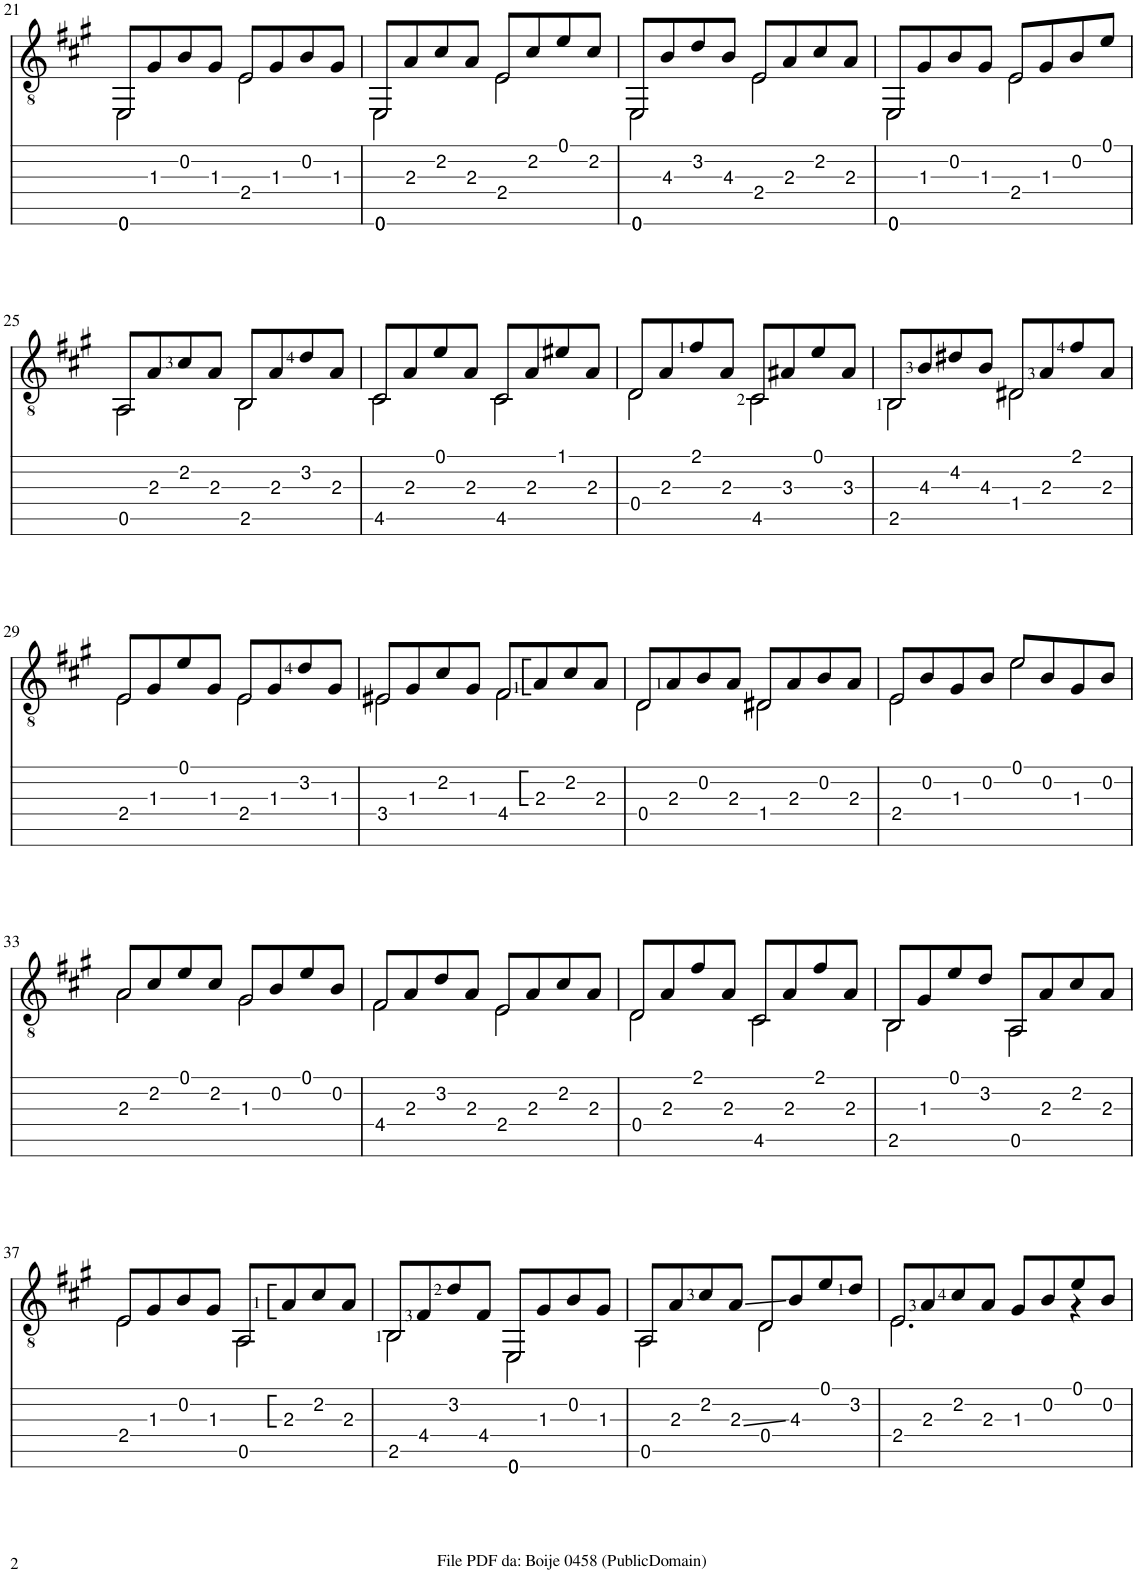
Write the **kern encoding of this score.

**kern	**kern
*part1	*part1
*staff2	*staff1
*I"Guitar	*
*I'Guit.	*
!!LO:PB:g=z
*	*clefGv2
*k[f#c#g#]	*k[f#c#g#]
*M2/2	*M2/2
*met(c|)	*met(c|)
=21	=21
*^	*
!	!	!LO:N:head=open
*	*	*^
8EEL	2EE	8EE/L	2EE\
8G#	.	8G#/	.
8B	.	8B/	.
8G#J	.	8G#/J	.
!	!	!LO:N:head=open	!
8EL	2E	8E/L	2E\
8G#	.	8G#/	.
8B	.	8B/	.
8G#J	.	8G#/J	.
=22	=22	=22	=22
!	!	!LO:N:head=open	!
8EEL	2EE	8EE/L	2EE\
8A	.	8A/	.
8c#	.	8c#/	.
8AJ	.	8A/J	.
!	!	!LO:N:head=open	!
8EL	2E	8E/L	2E\
8c#	.	8c#/	.
8e	.	8e/	.
8c#J	.	8c#/J	.
=23	=23	=23	=23
!	!	!LO:N:head=open	!
8EEL	2EE	8EE/L	2EE\
8B	.	8B/	.
8d	.	8d/	.
8BJ	.	8B/J	.
!	!	!LO:N:head=open	!
8EL	2E	8E/L	2E\
8A	.	8A/	.
8c#	.	8c#/	.
8AJ	.	8A/J	.
=24	=24	=24	=24
!	!	!LO:N:head=open	!
8EEL	2EE	8EE/L	2EE\
8G#	.	8G#/	.
8B	.	8B/	.
8G#J	.	8G#/J	.
!	!	!LO:N:head=open	!
8EL	2E	8E/L	2E\
8G#	.	8G#/	.
8B	.	8B/	.
8eJ	.	8e/J	.
!!LO:LB:g=z	!!
=25	=25	=25	=25
!	!	!LO:N:head=open	!
8AAL	2AA	8AA/L	2AA\
8A	.	8A/	.
8c#	.	8c#/	.
8AJ	.	8A/J	.
!	!	!LO:N:head=open	!
8BBL	2BB	8BB/L	2BB\
8A	.	8A/	.
8d	.	8d/	.
8AJ	.	8A/J	.
=26	=26	=26	=26
!	!	!LO:N:head=open	!
8C#L	2C#	8C#/L	2C#\
8A	.	8A/	.
8e	.	8e/	.
8AJ	.	8A/J	.
!	!	!LO:N:head=open	!
8C#L	2C#	8C#/L	2C#\
8A	.	8A/	.
8e#	.	8e#X/	.
8AJ	.	8A/J	.
=27	=27	=27	=27
!	!	!LO:N:head=open	!
8DL	2D	8D/L	2D\
8A	.	8A/	.
8f#	.	8f#/	.
8AJ	.	8A/J	.
!	!	!LO:N:head=open	!
8C#L	2C#	8C#/L	2C#\
8A#	.	8A#X/	.
8e	.	8e/	.
8A#J	.	8A#/J	.
=28	=28	=28	=28
!	!	!LO:N:head=open	!
8BBL	2BB	8BB/L	2BB\
8B	.	8B/	.
8d#	.	8d#X/	.
8BJ	.	8B/J	.
!	!	!LO:N:head=open	!
8D#L	2D#	8D#X/L	2D#\
8A	.	8A/	.
8f#	.	8f#/	.
8AJ	.	8A/J	.
!!LO:LB:g=z	!!
=29	=29	=29	=29
!	!	!LO:N:head=open	!
8EL	2E	8E/L	2E\
8G#	.	8G#/	.
8e	.	8e/	.
8G#J	.	8G#/J	.
!	!	!LO:N:head=open	!
8EL	2E	8E/L	2E\
8G#	.	8G#/	.
8d	.	8d/	.
8G#J	.	8G#/J	.
=30	=30	=30	=30
!	!	!LO:N:head=open	!
8E#L	2E#	8E#X/L	2E#\
8G#	.	8G#/	.
8c#	.	8c#/	.
8G#J	.	8G#/J	.
!	!	!LO:N:head=open	!
8F#L	2F#	8F#/L	2F#\
8A	.	8A/	.
8c#	.	8c#/	.
8AJ	.	8A/J	.
=31	=31	=31	=31
!	!	!LO:N:head=open	!
8DL	2D	8D/L	2D\
8A	.	8A/	.
8B	.	8B/	.
8AJ	.	8A/J	.
!	!	!LO:N:head=open	!
8D#L	2D#	8D#X/L	2D#\
8A	.	8A/	.
8B	.	8B/	.
8AJ	.	8A/J	.
=32	=32	=32	=32
!	!	!LO:N:head=open	!
8EL	2E	8E/L	2E\
8B	.	8B/	.
8G#	.	8G#/	.
8BJ	.	8B/J	.
!	!	!LO:N:head=open	!
8eL	2e	8e/L	2e\
8B	.	8B/	.
8G#	.	8G#/	.
8BJ	.	8B/J	.
!!LO:LB:g=z	!!
=33	=33	=33	=33
!	!	!LO:N:head=open	!
8AL	2A	8A/L	2A\
8c#	.	8c#/	.
8e	.	8e/	.
8c#J	.	8c#/J	.
!	!	!LO:N:head=open	!
8G#L	2G#	8G#/L	2G#\
8B	.	8B/	.
8e	.	8e/	.
8BJ	.	8B/J	.
=34	=34	=34	=34
!	!	!LO:N:head=open	!
8F#L	2F#	8F#/L	2F#\
8A	.	8A/	.
8d	.	8d/	.
8AJ	.	8A/J	.
!	!	!LO:N:head=open	!
8EL	2E	8E/L	2E\
8A	.	8A/	.
8c#	.	8c#/	.
8AJ	.	8A/J	.
=35	=35	=35	=35
!	!	!LO:N:head=open	!
8DL	2D	8D/L	2D\
8A	.	8A/	.
8f#	.	8f#/	.
8AJ	.	8A/J	.
!	!	!LO:N:head=open	!
8C#L	2C#	8C#/L	2C#\
8A	.	8A/	.
8f#	.	8f#/	.
8AJ	.	8A/J	.
=36	=36	=36	=36
!	!	!LO:N:head=open	!
8BBL	2BB	8BB/L	2BB\
8G#	.	8G#/	.
8e	.	8e/	.
8dJ	.	8d/J	.
!	!	!LO:N:head=open	!
8AAL	2AA	8AA/L	2AA\
8A	.	8A/	.
8c#	.	8c#/	.
8AJ	.	8A/J	.
!!LO:LB:g=z	!!
=37	=37	=37	=37
!	!	!LO:N:head=open	!
8EL	2E	8E/L	2E\
8G#	.	8G#/	.
8B	.	8B/	.
8G#J	.	8G#/J	.
!	!	!LO:N:head=open	!
8AAL	2AA	8AA/L	2AA\
8A	.	8A/	.
8c#	.	8c#/	.
8AJ	.	8A/J	.
=38	=38	=38	=38
!	!	!LO:N:head=open	!
8BBL	2BB	8BB/L	2BB\
8F#	.	8F#/	.
8d	.	8d/	.
8F#J	.	8F#/J	.
!	!	!LO:N:head=open	!
8EEL	2EE	8EE/L	2EE\
8G#	.	8G#/	.
8B	.	8B/	.
8G#J	.	8G#/J	.
=39	=39	=39	=39
!	!	!LO:N:head=open	!
8AAL	2AA	8AA/L	2AA\
8A	.	8A/	.
8c#	.	8c#/	.
8AJ	.	8A/J	.
!	!	!LO:N:head=open	!
8DL	2D	8D/L	2D\
8B	.	8B/	.
8e	.	8e/	.
8dJ	.	8d/J	.
=40	=40	=40	=40
!	!	!LO:N:head=open	!
8EL	2.E	8E/L	2.E\
8A	.	8A/	.
8c#	.	8c#/	.
8AJ	.	8A/J	.
8G#L	.	8G#/L	.
8B	.	8B/	.
8e	4r	8e/	4r
8BJ	.	8B/J	.
*v	*v	*	*
*	*v	*v
=	=
*-	*-
